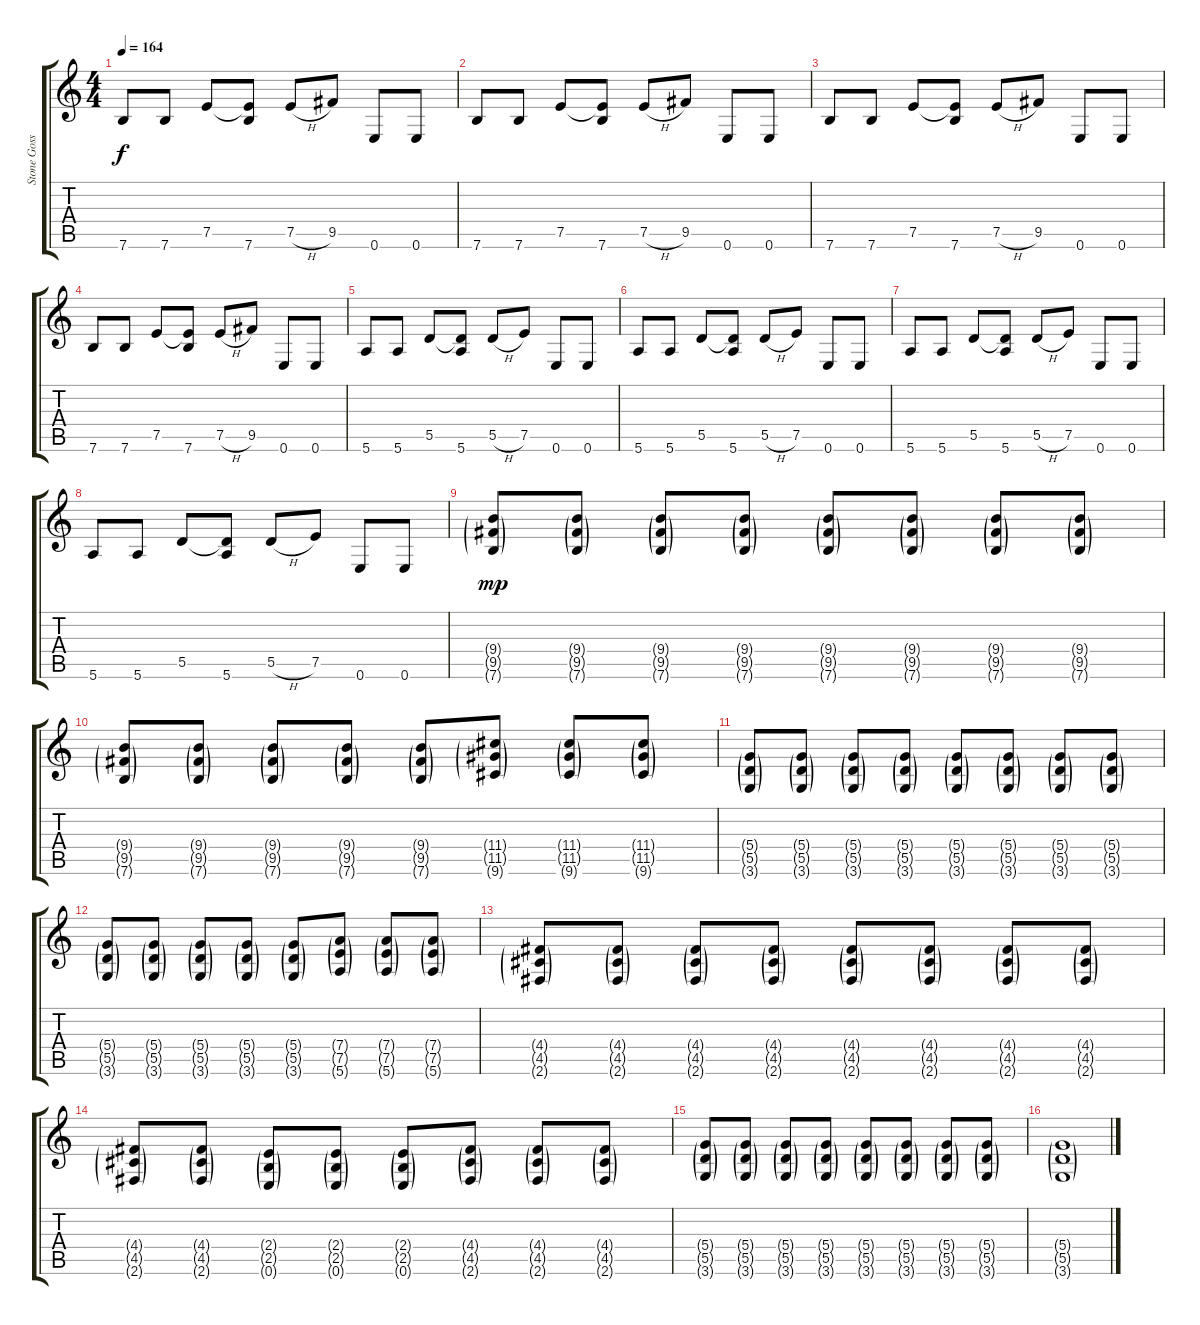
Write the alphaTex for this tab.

\track ("Stone Gossard" "Stone Goss") {instrument overdrivenguitar}
\staff {score tabs}
\tuning (E4 B3 G3 D3 A2 E2) {hide}
\ts (4 4)
\tempo 164
\clef g2
\ks c
7.6.8{dy f} 7.6.8 7.5.8 (7.5{t} 7.6).8 7.5{h}.8 9.5.8 0.6.8 0.6.8 |
7.6.8 7.6.8 7.5.8 (7.5{t} 7.6).8 7.5{h}.8 9.5.8 0.6.8 0.6.8 |
7.6.8 7.6.8 7.5.8 (7.5{t} 7.6).8 7.5{h}.8 9.5.8 0.6.8 0.6.8 |
7.6.8 7.6.8 7.5.8 (7.5{t} 7.6).8 7.5{h}.8 9.5.8 0.6.8 0.6.8 |
5.6.8 5.6.8 5.5.8 (5.5{t} 5.6).8 5.5{h}.8 7.5.8 0.6.8 0.6.8 |
5.6.8 5.6.8 5.5.8 (5.5{t} 5.6).8 5.5{h}.8 7.5.8 0.6.8 0.6.8 |
5.6.8 5.6.8 5.5.8 (5.5{t} 5.6).8 5.5{h}.8 7.5.8 0.6.8 0.6.8 |
5.6.8 5.6.8 5.5.8 (5.5{t} 5.6).8 5.5{h}.8 7.5.8 0.6.8 0.6.8 |
(9.4{g} 9.5{g} 7.6{g}).8{dy mp} (9.4{g} 9.5{g} 7.6{g}).8 (9.4{g} 9.5{g} 7.6{g}).8 (9.4{g} 9.5{g} 7.6{g}).8 (9.4{g} 9.5{g} 7.6{g}).8 (9.4{g} 9.5{g} 7.6{g}).8 (9.4{g} 9.5{g} 7.6{g}).8 (9.4{g} 9.5{g} 7.6{g}).8 |
(9.4{g} 9.5{g} 7.6{g}).8 (9.4{g} 9.5{g} 7.6{g}).8 (9.4{g} 9.5{g} 7.6{g}).8 (9.4{g} 9.5{g} 7.6{g}).8 (9.4{g} 9.5{g} 7.6{g}).8 (11.4{g} 11.5{g} 9.6{g}).8 (11.4{g} 11.5{g} 9.6{g}).8 (11.4{g} 11.5{g} 9.6{g}).8 |
(5.4{g} 5.5{g} 3.6{g}).8 (5.4{g} 5.5{g} 3.6{g}).8 (5.4{g} 5.5{g} 3.6{g}).8 (5.4{g} 5.5{g} 3.6{g}).8 (5.4{g} 5.5{g} 3.6{g}).8 (5.4{g} 5.5{g} 3.6{g}).8 (5.4{g} 5.5{g} 3.6{g}).8 (5.4{g} 5.5{g} 3.6{g}).8 |
(5.4{g} 5.5{g} 3.6{g}).8 (5.4{g} 5.5{g} 3.6{g}).8 (5.4{g} 5.5{g} 3.6{g}).8 (5.4{g} 5.5{g} 3.6{g}).8 (5.4{g} 5.5{g} 3.6{g}).8 (7.4{g} 7.5{g} 5.6{g}).8 (7.4{g} 7.5{g} 5.6{g}).8 (7.4{g} 7.5{g} 5.6{g}).8 |
(4.4{g} 4.5{g} 2.6{g}).8 (4.4{g} 4.5{g} 2.6{g}).8 (4.4{g} 4.5{g} 2.6{g}).8 (4.4{g} 4.5{g} 2.6{g}).8 (4.4{g} 4.5{g} 2.6{g}).8 (4.4{g} 4.5{g} 2.6{g}).8 (4.4{g} 4.5{g} 2.6{g}).8 (4.4{g} 4.5{g} 2.6{g}).8 |
(4.4{g} 4.5{g} 2.6{g}).8 (4.4{g} 4.5{g} 2.6{g}).8 (2.4{g} 2.5{g} 0.6{g}).8 (2.4{g} 2.5{g} 0.6{g}).8 (2.4{g} 2.5{g} 0.6{g}).8 (4.4{g} 4.5{g} 2.6{g}).8 (4.4{g} 4.5{g} 2.6{g}).8 (4.4{g} 4.5{g} 2.6{g}).8 |
(5.4{g} 5.5{g} 3.6{g}).8 (5.4{g} 5.5{g} 3.6{g}).8 (5.4{g} 5.5{g} 3.6{g}).8 (5.4{g} 5.5{g} 3.6{g}).8 (5.4{g} 5.5{g} 3.6{g}).8 (5.4{g} 5.5{g} 3.6{g}).8 (5.4{g} 5.5{g} 3.6{g}).8 (5.4{g} 5.5{g} 3.6{g}).8 |
(5.4{g} 5.5{g} 3.6{g}).1
